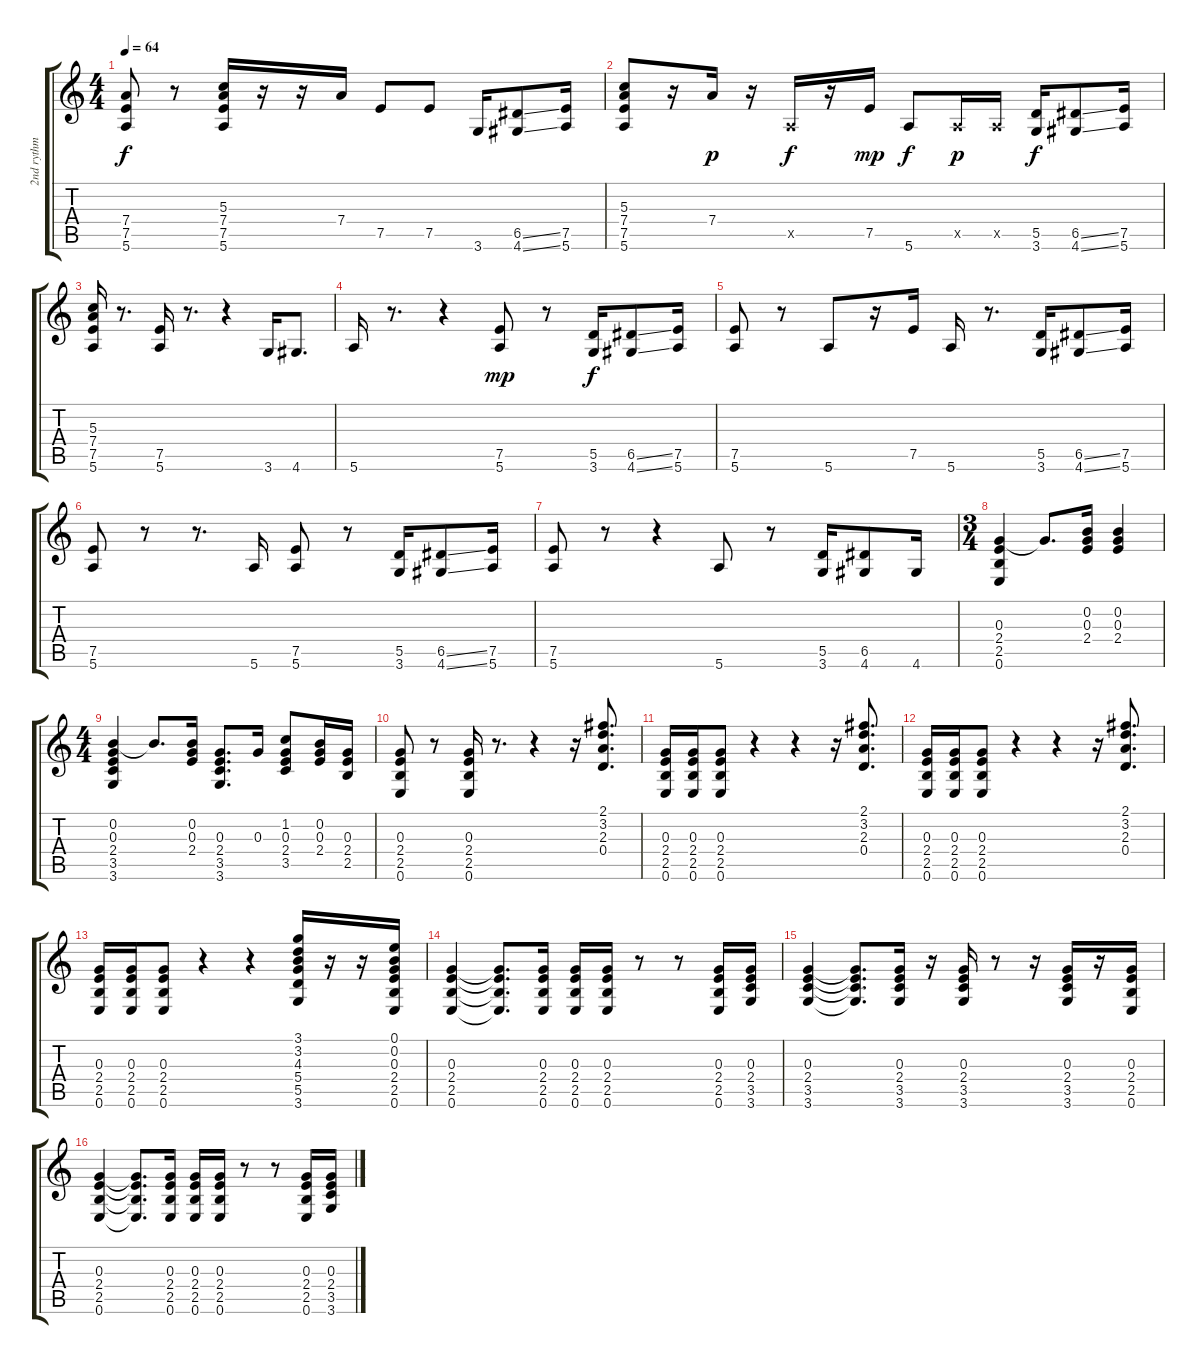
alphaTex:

\track ("2nd rythm guitar" "2nd rythm ") {instrument electricguitarclean}
\staff {score tabs}
\tuning (E4 B3 G3 D3 A2 E2) {hide}
\ts (4 4)
\tempo 64
\clef g2
\ks c
(7.4 7.5 5.6).8{dy f} r.8 (5.3 7.4 7.5 5.6).16 r.16 r.16 7.4.16 7.5.8 7.5.8 3.6.16 (6.5{ss} 4.6{ss}).8 (7.5 5.6).16 |
(5.3 7.4 7.5 5.6).8 r.16 7.4.16{dy p} r.16 0.5{x}.16{dy f} r.16 7.5.16{dy mp} 5.6.8{dy f} 0.5{x}.16{dy p} 0.5{x}.16 (5.5 3.6).16{dy f} (6.5{ss} 4.6{ss}).8 (7.5 5.6).16 |
(5.3 7.4 7.5 5.6).16 r.8{d} (7.5 5.6).16 r.8{d} r.4 3.6.16 4.6.8{d} |
5.6.16 r.8{d} r.4 (7.5 5.6).8{dy mp} r.8 (5.5 3.6).16{dy f} (6.5{ss} 4.6{ss}).8 (7.5 5.6).16 |
(7.5 5.6).8 r.8 5.6.8 r.16 7.5.16 5.6.16 r.8{d} (5.5 3.6).16 (6.5{ss} 4.6{ss}).8 (7.5 5.6).16 |
(7.5 5.6).8 r.8 r.8{d} 5.6.16 (7.5 5.6).8 r.8 (5.5 3.6).16 (6.5{ss} 4.6{ss}).8 (7.5 5.6).16 |
(7.5 5.6).8 r.8 r.4 5.6.8 r.8 (5.5 3.6).16 (6.5 4.6).8 4.6.16 |
\ts (3 4)
(0.3 2.4 2.5 0.6).4 0.3{t}.8{d} (0.2 0.3 2.4).16 (0.2 0.3 2.4).4 |
\ts (4 4)
(0.2 0.3 2.4 3.5 3.6).4 0.2{t}.8{d} (0.2 0.3 2.4).16 (0.3 2.4 3.5 3.6).8{d} 0.3.16 (1.2 0.3 2.4 3.5).8 (0.2 0.3 2.4).16 (0.3 2.4 2.5).16 |
(0.3 2.4 2.5 0.6).8 r.8 (0.3 2.4 2.5 0.6).16 r.8{d} r.4 r.16 (2.1 3.2 2.3 0.4).8{d} |
(0.3 2.4 2.5 0.6).16 (0.3 2.4 2.5 0.6).16 (0.3 2.4 2.5 0.6).8 r.4 r.4 r.16 (2.1 3.2 2.3 0.4).8{d} |
(0.3 2.4 2.5 0.6).16 (0.3 2.4 2.5 0.6).16 (0.3 2.4 2.5 0.6).8 r.4 r.4 r.16 (2.1 3.2 2.3 0.4).8{d} |
(0.3 2.4 2.5 0.6).16 (0.3 2.4 2.5 0.6).16 (0.3 2.4 2.5 0.6).8 r.4 r.4 (3.1 3.2 4.3 5.4 5.5 3.6).16 r.16 r.16 (0.1 0.2 0.3 2.4 2.5 0.6).16 |
(0.3 2.4 2.5 0.6).4 (0.3{t} 2.4{t} 2.5{t} 0.6{t}).8{d} (0.3 2.4 2.5 0.6).16 (0.3 2.4 2.5 0.6).16 (0.3 2.4 2.5 0.6).16 r.8 r.8 (0.3 2.4 2.5 0.6).16 (0.3 2.4 3.5 3.6).16 |
(0.3 2.4 3.5 3.6).4 (0.3{t} 2.4{t} 3.5{t} 3.6{t}).8{d} (0.3 2.4 3.5 3.6).16 r.16 (0.3 2.4 3.5 3.6).16 r.8 r.16 (0.3 2.4 3.5 3.6).16 r.16 (0.3 2.4 2.5 0.6).16 |
(0.3 2.4 2.5 0.6).4 (0.3{t} 2.4{t} 2.5{t} 0.6{t}).8{d} (0.3 2.4 2.5 0.6).16 (0.3 2.4 2.5 0.6).16 (0.3 2.4 2.5 0.6).16 r.8 r.8 (0.3 2.4 2.5 0.6).16 (0.3 2.4 3.5 3.6).16
